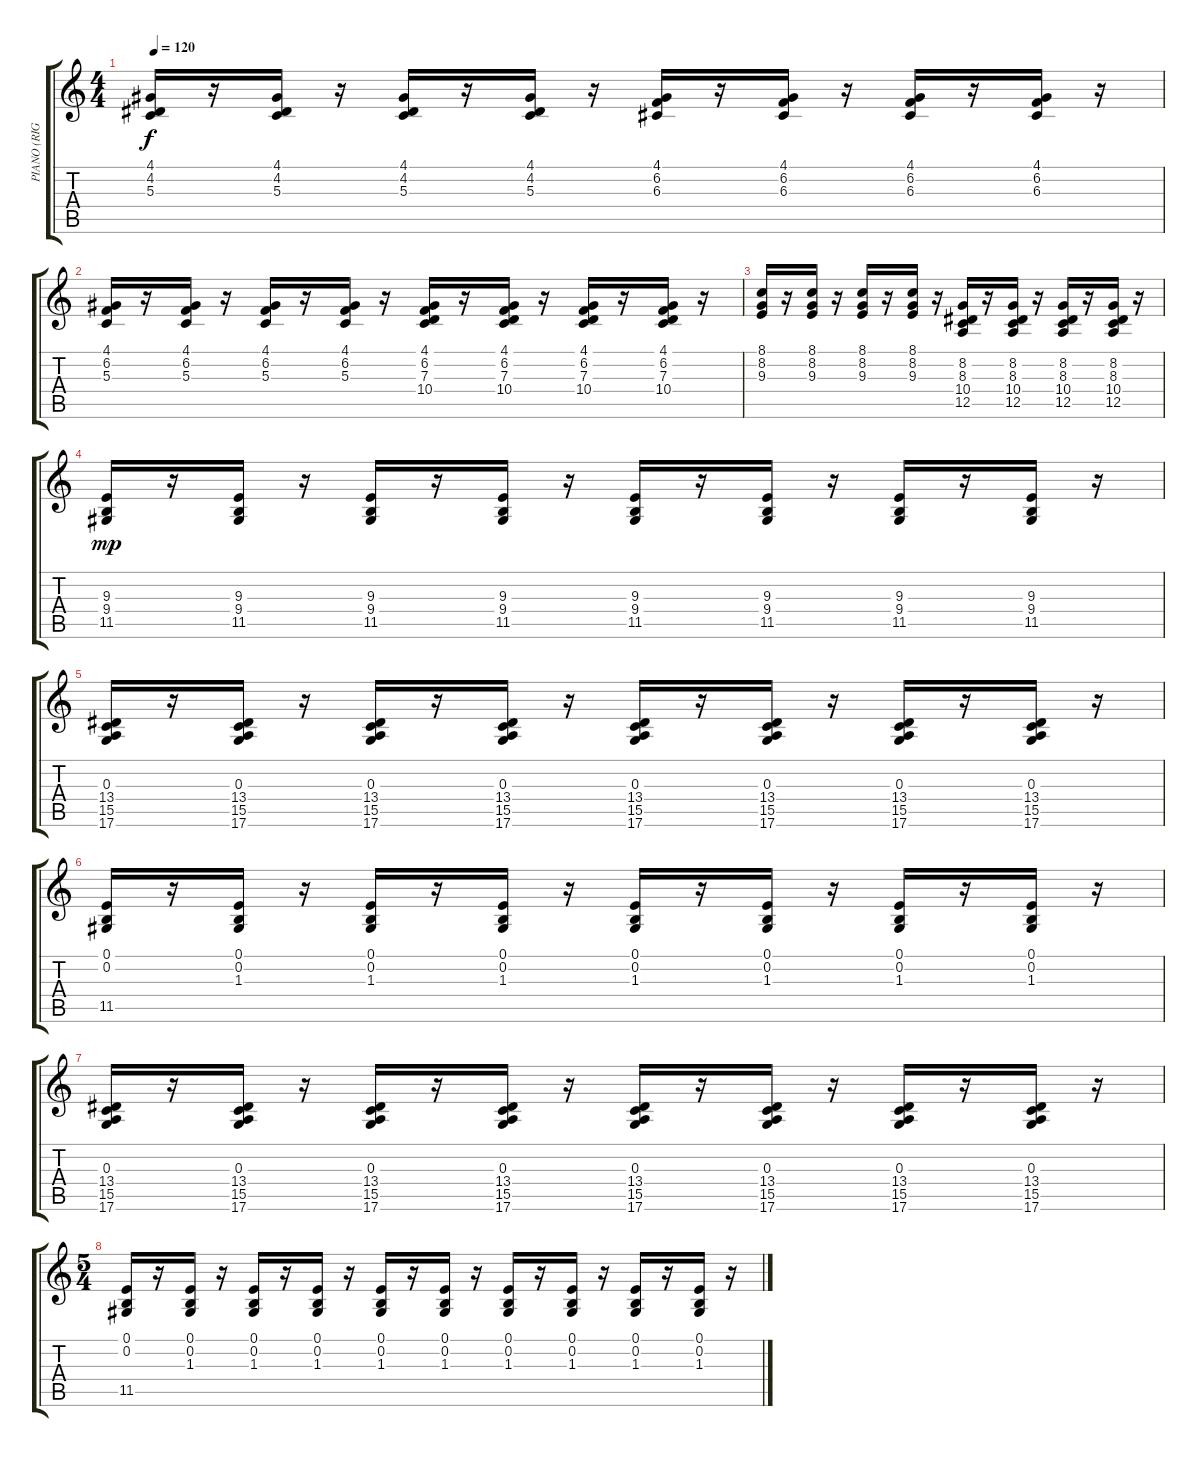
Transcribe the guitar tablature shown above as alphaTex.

\track ("PIANO (RIGHT)    " "PIANO (RIG") {instrument acousticgrandpiano}
\staff {score tabs}
\tuning (E4 B3 G3 D3 A2 E2) {hide}
\ts (4 4)
\tempo 120
\clef g2
\ks c
(4.1 4.2 5.3).16{dy f} r.16 (4.1 4.2 5.3).16 r.16 (4.1 4.2 5.3).16 r.16 (4.1 4.2 5.3).16 r.16 (4.1 6.2 6.3).16 r.16 (4.1 6.2 6.3).16 r.16 (4.1 6.2 6.3).16 r.16 (4.1 6.2 6.3).16 r.16 |
(4.1 6.2 5.3).16 r.16 (4.1 6.2 5.3).16 r.16 (4.1 6.2 5.3).16 r.16 (4.1 6.2 5.3).16 r.16 (4.1 6.2 7.3 10.4).16 r.16 (4.1 6.2 7.3 10.4).16 r.16 (4.1 6.2 7.3 10.4).16 r.16 (4.1 6.2 7.3 10.4).16 r.16 |
(8.1 8.2 9.3).16 r.16 (8.1 8.2 9.3).16 r.16 (8.1 8.2 9.3).16 r.16 (8.1 8.2 9.3).16 r.16 (8.2 8.3 10.4 12.5).16 r.16 (8.2 8.3 10.4 12.5).16 r.16 (8.2 8.3 10.4 12.5).16 r.16 (8.2 8.3 10.4 12.5).16 r.16 |
(9.3 9.4 11.5).16{dy mp} r.16 (9.3 9.4 11.5).16 r.16 (9.3 9.4 11.5).16 r.16 (9.3 9.4 11.5).16 r.16 (9.3 9.4 11.5).16 r.16 (9.3 9.4 11.5).16 r.16 (9.3 9.4 11.5).16 r.16 (9.3 9.4 11.5).16 r.16 |
(0.3 13.4 15.5 17.6).16 r.16 (0.3 13.4 15.5 17.6).16 r.16 (0.3 13.4 15.5 17.6).16 r.16 (0.3 13.4 15.5 17.6).16 r.16 (0.3 13.4 15.5 17.6).16 r.16 (0.3 13.4 15.5 17.6).16 r.16 (0.3 13.4 15.5 17.6).16 r.16 (0.3 13.4 15.5 17.6).16 r.16 |
(0.1 0.2 11.5).16 r.16 (0.1 0.2 1.3).16 r.16 (0.1 0.2 1.3).16 r.16 (0.1 0.2 1.3).16 r.16 (0.1 0.2 1.3).16 r.16 (0.1 0.2 1.3).16 r.16 (0.1 0.2 1.3).16 r.16 (0.1 0.2 1.3).16 r.16 |
(0.3 13.4 15.5 17.6).16 r.16 (0.3 13.4 15.5 17.6).16 r.16 (0.3 13.4 15.5 17.6).16 r.16 (0.3 13.4 15.5 17.6).16 r.16 (0.3 13.4 15.5 17.6).16 r.16 (0.3 13.4 15.5 17.6).16 r.16 (0.3 13.4 15.5 17.6).16 r.16 (0.3 13.4 15.5 17.6).16 r.16 |
\ts (5 4)
(0.1 0.2 11.5).16 r.16 (0.1 0.2 1.3).16 r.16 (0.1 0.2 1.3).16 r.16 (0.1 0.2 1.3).16 r.16 (0.1 0.2 1.3).16 r.16 (0.1 0.2 1.3).16 r.16 (0.1 0.2 1.3).16 r.16 (0.1 0.2 1.3).16 r.16 (0.1 0.2 1.3).16 r.16 (0.1 0.2 1.3).16 r.16
